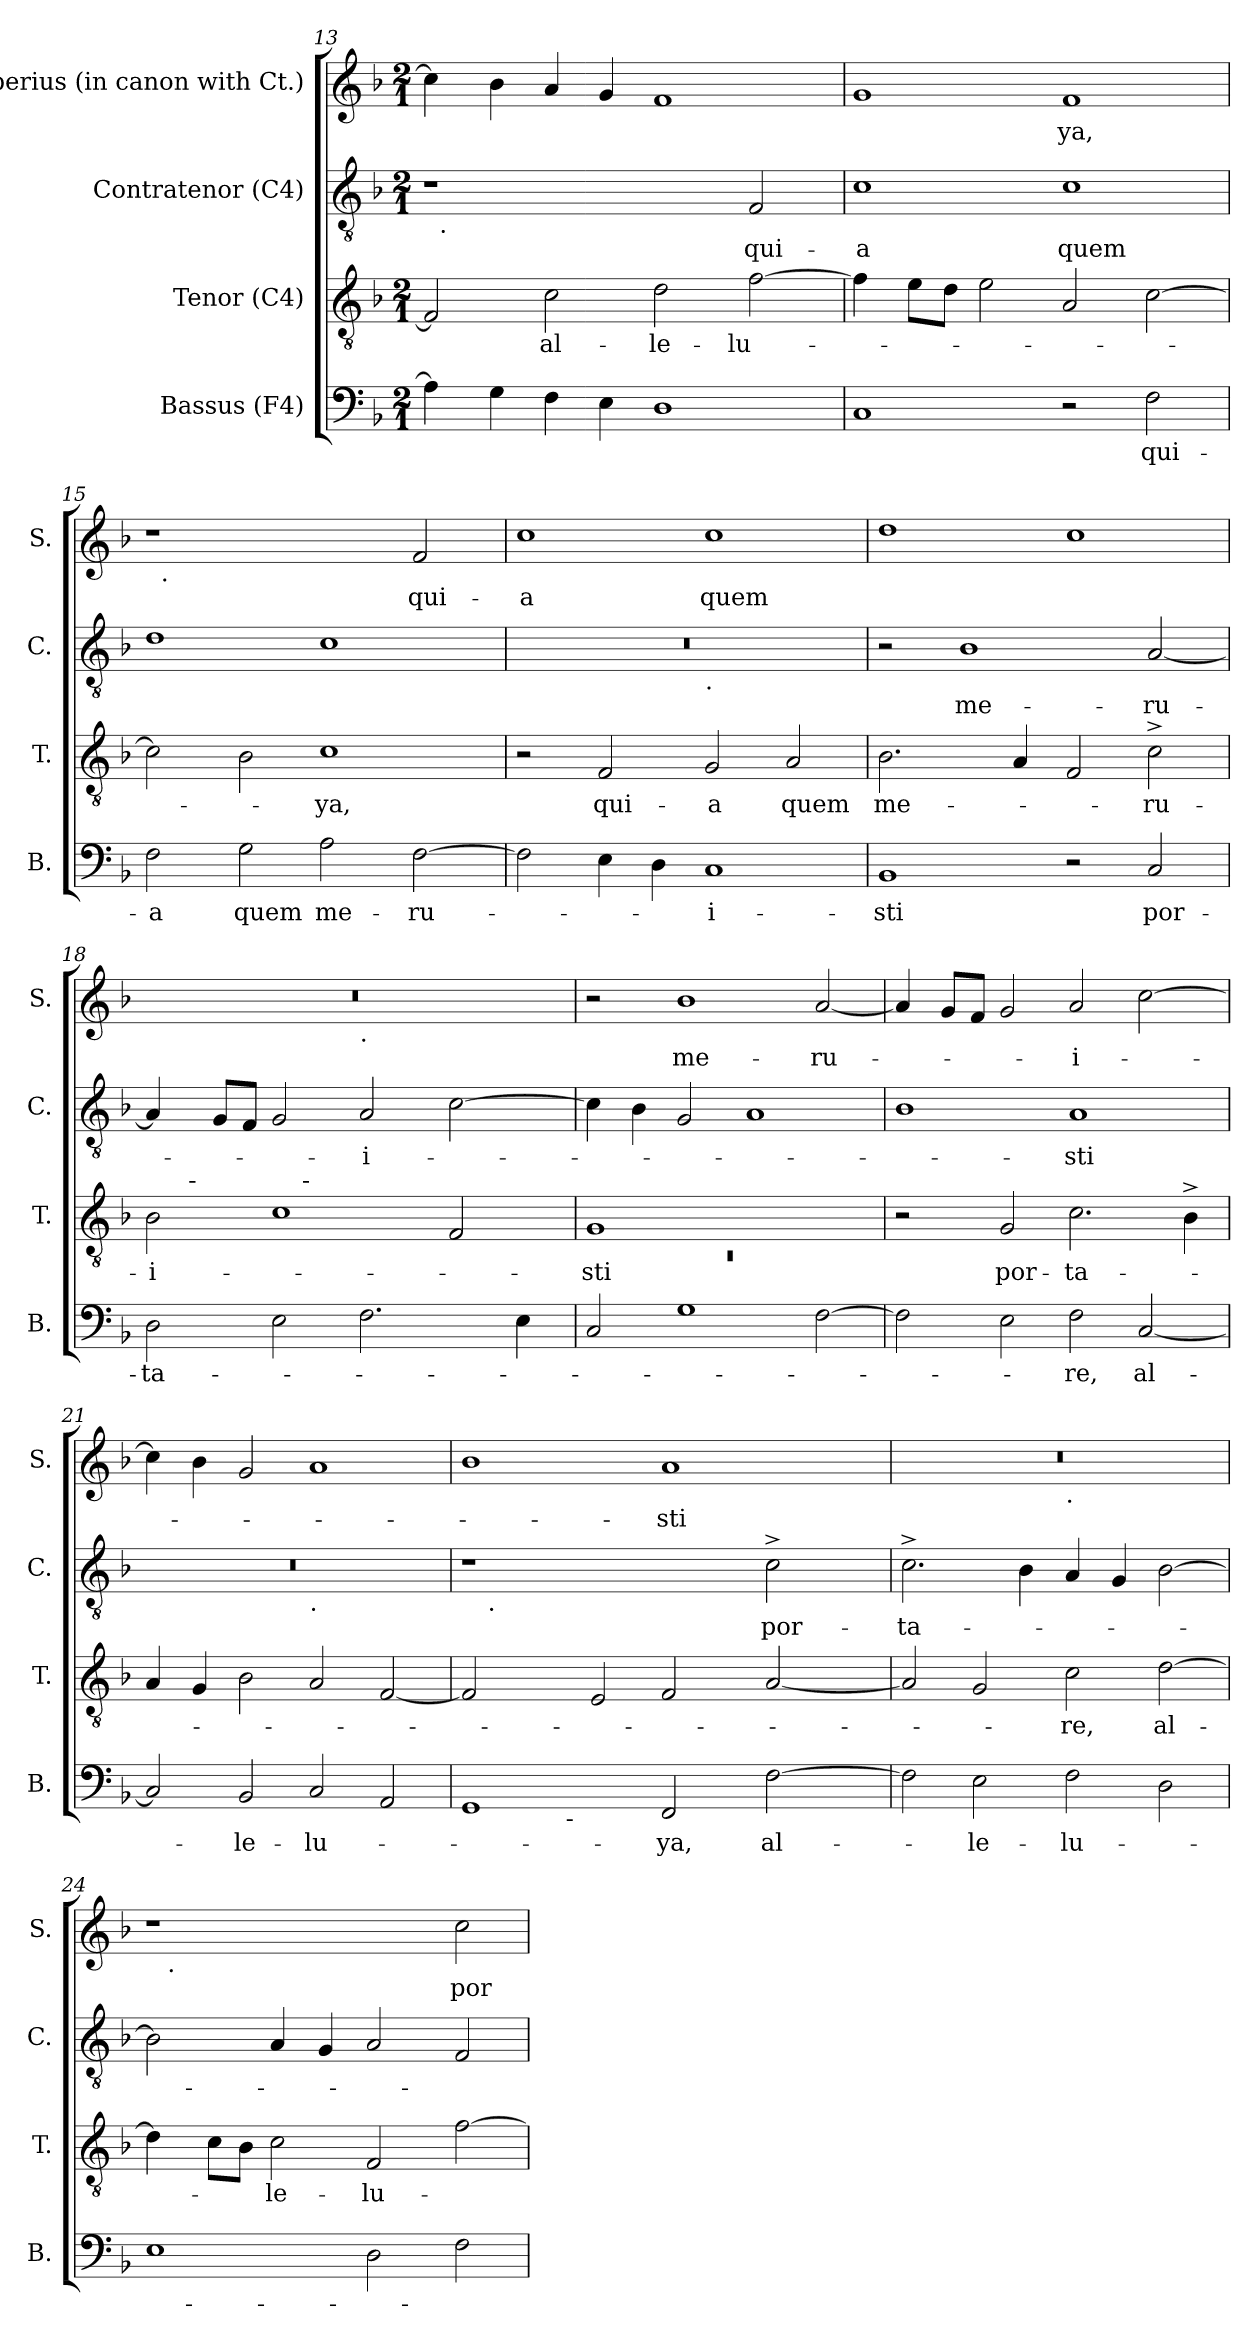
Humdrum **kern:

**kern	**text	**kern	**text	**kern	**text	**kern	**text
*part4	*part4	*part3	*part3	*part2	*part2	*part1	*part1
*staff4	*staff4	*staff3	*staff3	*staff2	*staff2	*staff1	*staff1
*I"Bassus (F4)	*	*I"Tenor (C4)	*	*I"Contratenor (C4)	*	*I"Superius (in canon with Ct.)	*
*I'B.	*	*I'T.	*	*I'C.	*	*I'S.	*
*clefF4	*	*clefGv2	*	*clefGv2	*	*clefG2	*
*k[b-]	*	*k[b-]	*	*k[b-]	*	*k[b-]	*
*F:	*	*F:	*	*F:	*	*F:	*
*M2/1	*	*M2/1	*	*M2/1	*	*M2/1	*
=13	=13	=13	=13	=13	=13	=13	=13
*	*	*	*	*^	*	*	*
4A\]	.	2F/]	.	1r	32ryy	.	4cc\]	.
!	!	!	!	!	!LO:TX:b:t=.	!	!	!
.	.	.	.	.	1ryy	.	.	.
4G\	.	.	.	.	.	.	4b-\	.
!	!	!	!LO:LY:b	!	!	!	!	!
4F\	.	2c\	al-	.	.	.	4a/	.
4E\	.	.	.	.	.	.	4g/	.
!	!	!	!LO:LY:b	!	!	!	!	!
1D	.	2d\	-le-	2ryy	.	.	1f	.
.	.	.	.	.	2ryy	.	.	.
!	!	!	!LO:LY:b	!	!	!LO:LY:b	!	!
.	.	[<2f\	-lu-	2F/	.	qui-	.	.
.	.	.	.	.	4...ryy	.	.	.
!!LO:LB:g=z
=14	=14	=14	=14	=14	=14	=14	=14	=14
!	!	!	!	!	!	!LO:LY:b:rj	!	!
*	*	*	*	*v	*v	*	*	*
1C	.	4f\]	.	1c	-a	1g	.
.	.	8e\L	.	.	.	.	.
.	.	8d\J	.	.	.	.	.
.	.	2e\	.	.	.	.	.
!	!	!	!	!	!LO:LY:b	!	!LO:LY:b
2r	.	2A/	.	1c	quem	1f	-ya,
!	!LO:LY:b	!	!	!	!	!	!
2F\	-qui-	[>2c\	.	.	.	.	.
=15	=15	=15	=15	=15	=15	=15	=15
!	!LO:LY:b	!	!	!	!	!	!
*	*	*	*	*	*	*^	*
2F\	-a	2c\]	.	1d	.	1r	32ryy	.
!	!	!	!	!	!	!	!LO:TX:b:t=.	!
.	.	.	.	.	.	.	1ryy	.
!	!LO:LY:b	!	!	!	!	!	!	!
2G\	quem	2B-\	.	.	.	.	.	.
!	!LO:LY:b	!	!LO:LY:b	!	!	!	!	!
2A\	me-	1c	-ya,	1c	.	2ryy	.	.
.	.	.	.	.	.	.	2ryy	.
!	!LO:LY:b	!	!	!	!	!	!	!LO:LY:b
[>2F\	-ru-	.	.	.	.	2f/	.	qui-
.	.	.	.	.	.	.	4...ryy	.
=16	=16	=16	=16	=16	=16	=16	=16	=16
!	!	!	!	!	!	!	!	!LO:LY:b:rj
*	*	*	*	*^	*	*v	*v	*
2F\]	.	2r	.	0r	1ryy	.	1cc	-a
!	!	!	!LO:LY:b	!	!	!	!	!
4E\	.	2F/	qui-	.	.	.	.	.
4D\	.	.	.	.	.	.	.	.
!	!	!	!	!	!LO:TX:b:t=.	!	!	!
!	!LO:LY:b:rj	!	!LO:LY:b	!	!	!	!	!LO:LY:b
1C	-i-	2G/	-a	.	1ryy	.	1cc	quem
!	!	!	!LO:LY:b	!	!	!	!	!
.	.	2A/	quem	.	.	.	.	.
=17	=17	=17	=17	=17	=17	=17	=17	=17
!	!LO:LY:b	!	!LO:LY:b	!	!	!	!	!
*	*	*	*	*v	*v	*	*	*
1BB-	-sti	2.B-\	me-	2r	.	1dd	.
!	!	!	!	!	!LO:LY:b	!	!
.	.	.	.	1B-	me-	.	.
.	.	4A/	.	.	.	.	.
2r	.	2F/	.	.	.	1cc	.
!	!LO:LY:b	!	!LO:LY:b	!	!LO:LY:b	!	!
2C/	por-	2c^>\	-ru-	[>2A/	-ru-	.	.
!!LO:PB:g=z
=18	=18	=18	=18	=18	=18	=18	=18
!	!LO:LY:b	!	!LO:LY:b:rj	!	!	!	!
*	*	*^	*	*	*	*^	*
*	*	*	*^	*	*	*	*	*	*
2D\	-ta-	2B-\	8ryy	2ryy	-i-	4A/]	.	0r	1ryy	.
.	.	.	32ryy	.	.	.	.	.	.	.
!	!	!	!LO:TX:a:t=-	!	!	!	!	!	!	!
.	.	.	1ryy	.	.	.	.	.	.	.
.	.	.	.	.	.	8G/L	.	.	.	.
.	.	.	.	.	.	8F/J	.	.	.	.
2E\	.	1c	.	8ryy	.	2G/	.	.	.	.
!	!	!	!	!LO:TX:a:t=-	!	!	!	!	!	!
.	.	.	.	1ryy	.	.	.	.	.	.
!	!	!	!	!	!	!	!	!	!LO:TX:b:t=.	!
!	!	!	!	!	!	!	!LO:LY:b:rj	!	!	!
2.F\	.	.	.	.	.	2A/	-i-	.	1ryy	.
.	.	.	2ryy	.	.	.	.	.	.	.
.	.	2F/	.	.	.	[>2c\	.	.	.	.
.	.	.	.	4.ryy	.	.	.	.	.	.
.	.	.	4ryy	.	.	.	.	.	.	.
4E\	.	.	.	.	.	.	.	.	.	.
.	.	.	16.ryy	.	.	.	.	.	.	.
=19	=19	=19	=19	=19	=19	=19	=19	=19	=19	=19
!	!	!	!LO:N:vis=1	!	!LO:LY:b	!	!	!	!	!
*	*	*	*v	*v	*	*	*	*v	*v	*
2C/	.	1G	0rC	-sti	4c\]	.	2r	.
.	.	.	.	.	4B-\	.	.	.
!	!	!	!	!	!	!	!	!LO:LY:b
1G	.	.	.	.	2G/	.	1b-	me-
.	.	1ryy	.	.	1A	.	.	.
!	!	!	!	!	!	!	!	!LO:LY:b
[>2F\	.	.	.	.	.	.	[<2a/	-ru-
*	*	*v	*v	*	*	*	*	*
=20	=20	=20	=20	=20	=20	=20	=20
2F\]	.	2r	.	1B-	.	4a/]	.
.	.	.	.	.	.	8g/L	.
.	.	.	.	.	.	8f/J	.
!	!	!	!LO:LY:b	!	!	!	!
2E\	.	2G/	por-	.	.	2g/	.
!	!LO:LY:b	!	!LO:LY:b	!	!LO:LY:b	!	!LO:LY:b:rj
2F\	-re,	2.c\	-ta-	1A	-sti	2a/	-i-
!	!LO:LY:b	!	!	!	!	!	!
[<2C/	al-	.	.	.	.	[>2cc\	.
.	.	4B-^>\	.	.	.	.	.
=21	=21	=21	=21	=21	=21	=21	=21
*	*	*	*	*^	*	*	*
2C/]	.	4A/	.	0r	1ryy	.	4cc\]	.
.	.	4G/	.	.	.	.	4b-\	.
!	!LO:LY:b	!	!	!	!	!	!	!
2BB-/	-le-	2B-\	.	.	.	.	2g/	.
!	!	!	!	!	!LO:TX:b:t=.	!	!	!
!	!LO:LY:b	!	!	!	!	!	!	!
2C/	-lu-	2A/	.	.	1ryy	.	1a	.
2AA/	.	[<2F/	.	.	.	.	.	.
!!LO:LB:g=z
=22	=22	=22	=22	=22	=22	=22	=22	=22
*^	*	*	*	*	*	*	*	*
1GG	4ryy	.	2F/]	.	1r	16.ryy	.	1b-	.
!	!	!	!	!	!	!LO:TX:b:t=.	!	!	!
.	.	.	.	.	.	1ryy	.	.	.
.	8ryy	.	.	.	.	.	.	.	.
.	32ryy	.	.	.	.	.	.	.	.
!	!LO:TX:b:t=-	!	!	!	!	!	!	!	!
.	1ryy	.	.	.	.	.	.	.	.
.	.	.	2E/	.	.	.	.	.	.
!	!	!LO:LY:b	!	!	!	!	!	!	!LO:LY:b
2FF/	.	-ya,	2F/	.	2ryy	.	.	1a	-sti
.	.	.	.	.	.	2ryy	.	.	.
.	2ryy	.	.	.	.	.	.	.	.
!	!	!LO:LY:b	!	!	!	!	!LO:LY:b	!	!
[>2F\	.	al-	[<2A/	.	2c^>\	.	por-	.	.
.	.	.	.	.	.	4ryy	.	.	.
.	.	.	.	.	.	8ryy	.	.	.
.	16.ryy	.	.	.	.	.	.	.	.
.	.	.	.	.	.	32ryy	.	.	.
=23	=23	=23	=23	=23	=23	=23	=23	=23	=23
!	!	!	!	!	!	!	!LO:LY:b	!	!
*v	*v	*	*	*	*v	*v	*	*^	*
2F\]	.	2A/]	.	2.c^>\	-ta-	0r	1ryy	.
!	!LO:LY:b	!	!	!	!	!	!	!
2E\	-le-	2G/	.	.	.	.	.	.
.	.	.	.	4B-\	.	.	.	.
!	!	!	!	!	!	!	!LO:TX:b:t=.	!
!	!LO:LY:b	!	!LO:LY:b	!	!	!	!	!
2F\	-lu-	2c\	-re,	4A/	.	.	1ryy	.
.	.	.	.	4G/	.	.	.	.
!	!	!	!LO:LY:b	!	!	!	!	!
2D\	.	[>2d\	al-	[>2B-\	.	.	.	.
=24	=24	=24	=24	=24	=24	=24	=24	=24
1E	.	4d\]	.	2B-\]	.	1r	16ryy	.
!	!	!	!	!	!	!	!LO:TX:b:t=.	!
.	.	.	.	.	.	.	1ryy	.
.	.	8c\L	.	.	.	.	.	.
.	.	8B-\J	.	.	.	.	.	.
!	!	!	!LO:LY:b	!	!	!	!	!
.	.	2c\	-le-	4A/	.	.	.	.
.	.	.	.	4G/	.	.	.	.
!	!	!	!LO:LY:b	!	!	!	!	!
2D\	.	2F/	-lu-	2A/	.	2ryy	.	.
.	.	.	.	.	.	.	2...ryy	.
!	!	!	!	!	!	!	!	!LO:LY:b
2F\	.	[>2f\	.	2F/	.	2cc\	.	por-
*	*	*	*	*	*	*v	*v	*
=	=	=	=	=	=	=	=
*-	*-	*-	*-	*-	*-	*-	*-
